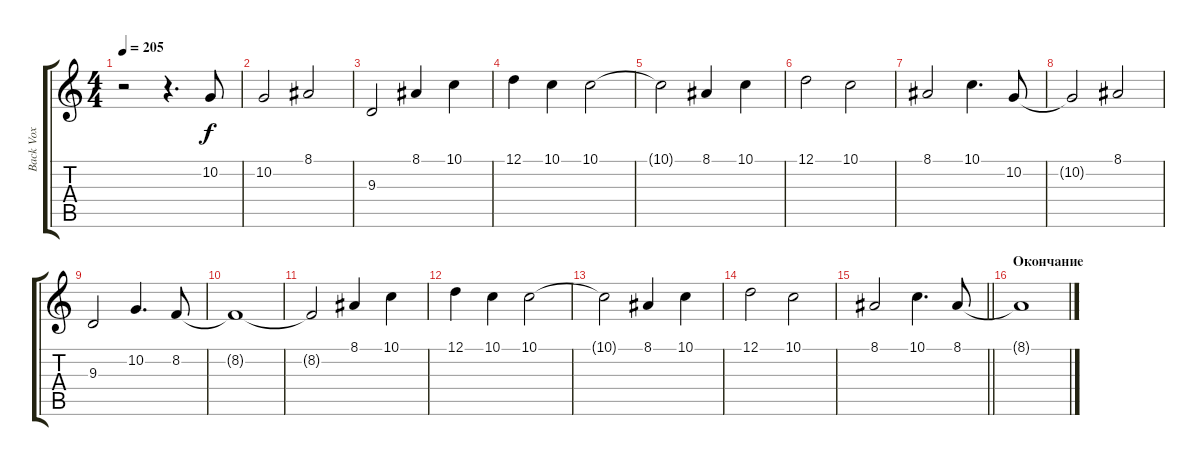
\track ("Back Vox" "Back Vox") {instrument clarinet}
\staff {score tabs}
\tuning (D4 A3 F3 C3 G2 D2) {hide}
\ts (4 4)
\tempo 205
\clef g2
\ks c
r.2{dy f} r.4{d} 10.2.8 |
10.2.2 8.1.2 |
9.3.2 8.1.4 10.1.4 |
12.1.4 10.1.4 10.1.2 |
10.1{t}.2 8.1.4 10.1.4 |
12.1.2 10.1.2 |
8.1.2 10.1.4{d} 10.2.8 |
10.2{t}.2 8.1.2 |
9.3.2 10.2.4{d} 8.2.8 |
8.2{t}.1 |
8.2{t}.2 8.1.4 10.1.4 |
12.1.4 10.1.4 10.1.2 |
10.1{t}.2 8.1.4 10.1.4 |
12.1.2 10.1.2 |
\barLineRight lightlight
8.1.2 10.1.4{d} 8.1.8 |
\section ("" "Окончание")
8.1{t}.1
